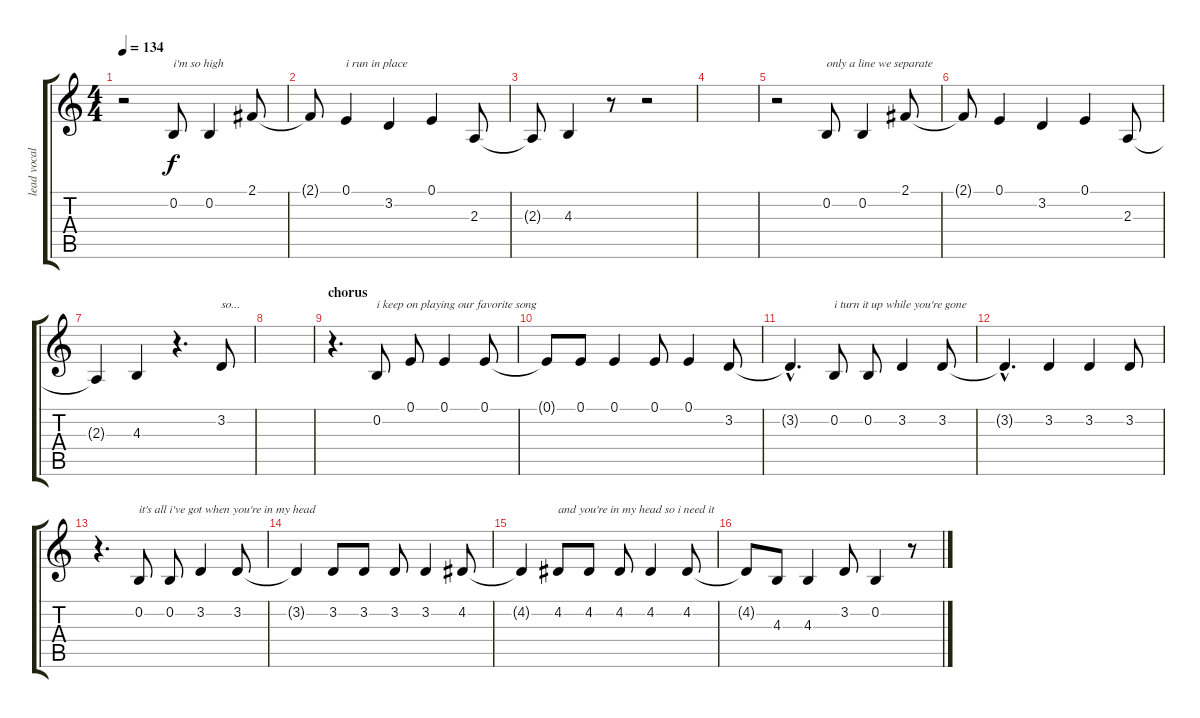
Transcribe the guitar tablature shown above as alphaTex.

\track ("lead vocals" "lead vocal") {instrument synthvoice}
\staff {score tabs}
\tuning (E4 B3 G3 D3 A2 E2) {hide}
\ts (4 4)
\section ("" "")
\tempo 134
\clef g2
\ks c
r.2{dy f} 0.2.8{txt "i'm so high"} 0.2.4 2.1.8 |
2.1{t}.8 0.1.4{txt "i run in place"} 3.2.4 0.1.4 2.3.8 |
2.3{t}.8 4.3.4 r.8 r.2 |
|
\section ("" "")
r.2 0.2.8{txt "only a line we separate"} 0.2.4 2.1.8 |
2.1{t}.8 0.1.4 3.2.4 0.1.4 2.3.8 |
2.3{t}.4 4.3.4 r.4{d} 3.2.8{txt "so..."} |
|
\section ("" "chorus")
r.4{d} 0.2.8{txt "i keep on playing our favorite song"} 0.1.8 0.1.4 0.1.8 |
0.1{t}.8 0.1.8 0.1.4 0.1.8 0.1.4 3.2.8 |
3.2{hac t}.4{d} 0.2.8{txt "i turn it up while you're gone"} 0.2.8 3.2.4 3.2.8 |
3.2{hac t}.4{d} 3.2.4 3.2.4 3.2.8 |
r.4{d} 0.2.8{txt "it's all i've got when you're in my head"} 0.2.8 3.2.4 3.2.8 |
3.2{t}.4 3.2.8 3.2.8 3.2.8 3.2.4 4.2.8 |
4.2{t}.4 4.2.8{txt "and you're in my head so i need it"} 4.2.8 4.2.8 4.2.4 4.2.8 |
4.2{t}.8 4.3.8 4.3.4 3.2.8 0.2.4 r.8
